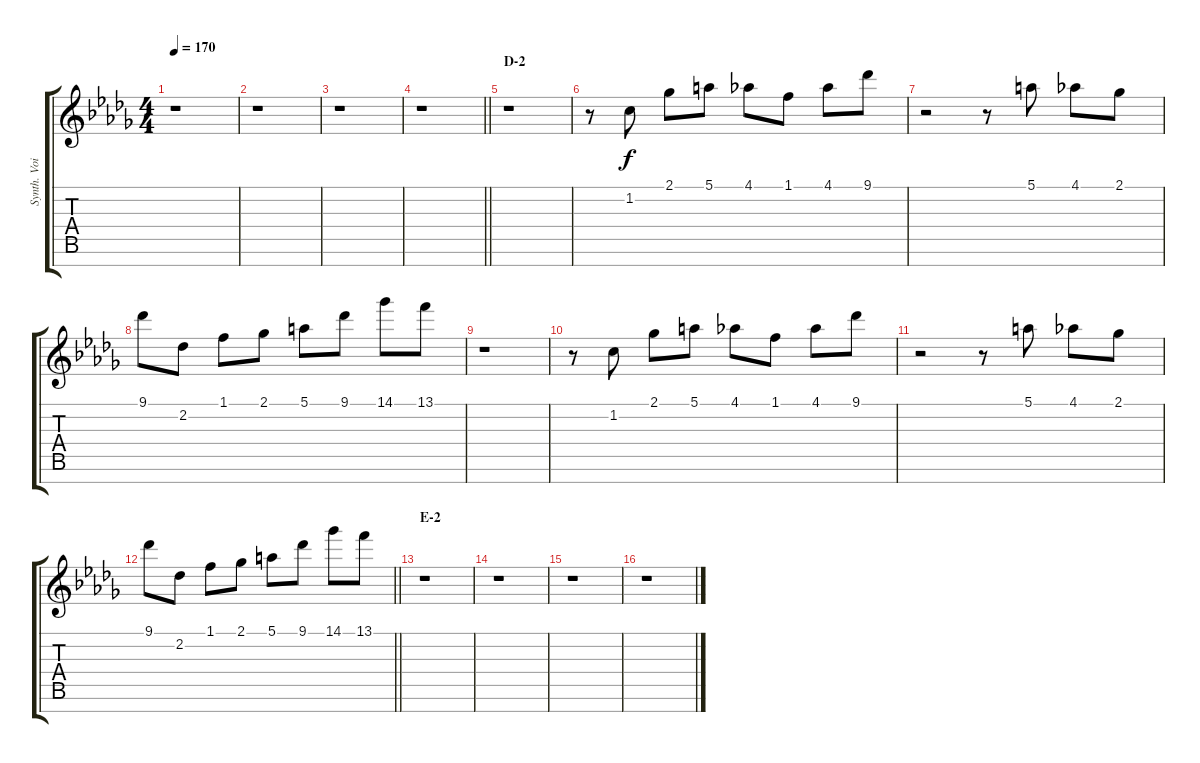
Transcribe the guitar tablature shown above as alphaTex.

\track ("Synth. Voice" "Synth. Voi") {instrument lead3calliope}
\staff {score tabs}
\tuning (E5 B4 G4 D4 A3 E3 B2) {hide}
\ts (4 4)
\tempo 170
\clef g2
\ks db
r.1{dy f} |
r.1 |
r.1 |
\barLineRight lightlight
r.1 |
\section ("" "D-2")
r.1 |
r.8 1.2.8 2.1.8 5.1.8 4.1.8 1.1.8 4.1.8 9.1.8 |
r.2 r.8 5.1.8 4.1.8 2.1.8 |
9.1.8 2.2.8 1.1.8 2.1.8 5.1.8 9.1.8 14.1.8 13.1.8 |
r.1 |
r.8 1.2.8 2.1.8 5.1.8 4.1.8 1.1.8 4.1.8 9.1.8 |
r.2 r.8 5.1.8 4.1.8 2.1.8 |
\barLineRight lightlight
9.1.8 2.2.8 1.1.8 2.1.8 5.1.8 9.1.8 14.1.8 13.1.8 |
\section ("" "E-2")
r.1 |
r.1 |
r.1 |
r.1
